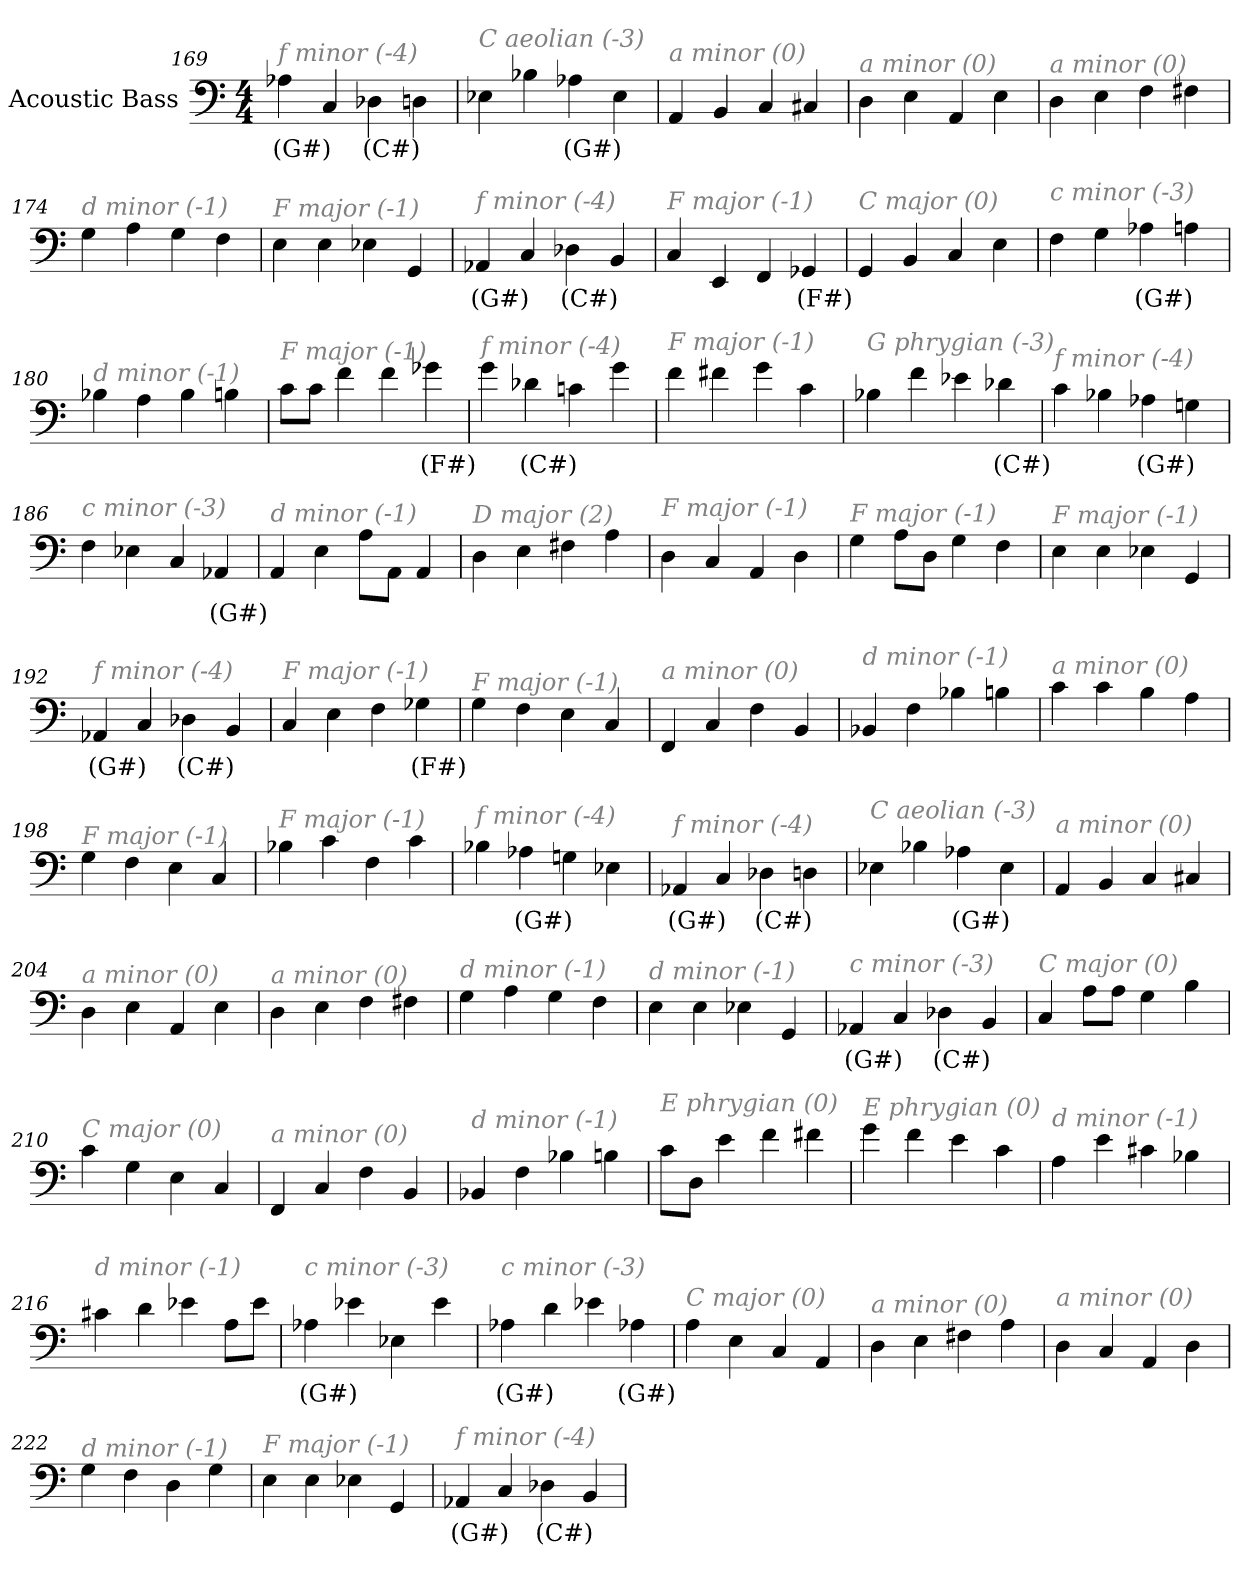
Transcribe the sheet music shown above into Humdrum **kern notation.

**kern	**text
*part1	*part1
*staff1	*staff1
*I"Acoustic Bass	*
*clefF4	*
*ITrd7c12	*
*k[]	*
*C:	*
*M4/4	*
=169	=169
!LO:TX:i:color=#808080:t=f minor (-4)	!
4AA-Xi	(G#)
4CC	.
4DD-Xi	(C#)
4DD	.
=170	=170
!LO:TX:i:color=#808080:t=C aeolian (-3)	!
4EE-X	.
4BB-X	.
4AA-Xi	(G#)
4EE-	.
=171	=171
!LO:TX:i:color=#808080:t=a minor (0)	!
4AAA	.
4BBB	.
4CC	.
4CC#X	.
=172	=172
!LO:TX:i:color=#808080:t=a minor (0)	!
4DD	.
4EE	.
4AAA	.
4EE	.
=173	=173
!LO:TX:i:color=#808080:t=a minor (0)	!
4DD	.
4EE	.
4FF	.
4FF#X	.
=174	=174
!LO:TX:i:color=#808080:t=d minor (-1)	!
4GG	.
4AA	.
4GG	.
4FF	.
=175	=175
!LO:TX:i:color=#808080:t=F major (-1)	!
4EE	.
4EE	.
4EE-X	.
4GGG	.
=176	=176
!LO:TX:i:color=#808080:t=f minor (-4)	!
4AAA-Xi	(G#)
4CC	.
4DD-Xi	(C#)
4BBB	.
=177	=177
!LO:TX:i:color=#808080:t=F major (-1)	!
4CC	.
4EEE	.
4FFF	.
4GGG-Xi	(F#)
=178	=178
!LO:TX:i:color=#808080:t=C major (0)	!
4GGG	.
4BBB	.
4CC	.
4EE	.
=179	=179
!LO:TX:i:color=#808080:t=c minor (-3)	!
4FF	.
4GG	.
4AA-Xi	(G#)
4AA	.
=180	=180
!LO:TX:i:color=#808080:t=d minor (-1)	!
4BB-X	.
4AA	.
4BB-	.
4BBn	.
=181	=181
!LO:TX:i:color=#808080:t=F major (-1)	!
8CL	.
8CJ	.
4F	.
4F	.
4G-Xi	(F#)
=182	=182
!LO:TX:i:color=#808080:t=f minor (-4)	!
4G	.
4D-Xi	(C#)
4Cn	.
4G	.
=183	=183
!LO:TX:i:color=#808080:t=F major (-1)	!
4F	.
4F#X	.
4G	.
4C	.
=184	=184
!LO:TX:i:color=#808080:t=G phrygian (-3)	!
4BB-X	.
4F	.
4E-X	.
4D-Xi	(C#)
=185	=185
!LO:TX:i:color=#808080:t=f minor (-4)	!
4C	.
4BB-X	.
4AA-Xi	(G#)
4GGn	.
=186	=186
!LO:TX:i:color=#808080:t=c minor (-3)	!
4FF	.
4EE-X	.
4CC	.
4AAA-Xi	(G#)
=187	=187
!LO:TX:i:color=#808080:t=d minor (-1)	!
4AAA	.
4EE	.
8AAL	.
8AAAJ	.
4AAA	.
=188	=188
!LO:TX:i:color=#808080:t=D major (2)	!
4DD	.
4EE	.
4FF#X	.
4AA	.
=189	=189
!LO:TX:i:color=#808080:t=F major (-1)	!
4DD	.
4CC	.
4AAA	.
4DD	.
=190	=190
!LO:TX:i:color=#808080:t=F major (-1)	!
4GG	.
8AAL	.
8DDJ	.
4GG	.
4FF	.
=191	=191
!LO:TX:i:color=#808080:t=F major (-1)	!
4EE	.
4EE	.
4EE-X	.
4GGG	.
=192	=192
!LO:TX:i:color=#808080:t=f minor (-4)	!
4AAA-Xi	(G#)
4CC	.
4DD-Xi	(C#)
4BBB	.
=193	=193
!LO:TX:i:color=#808080:t=F major (-1)	!
4CC	.
4EE	.
4FF	.
4GG-Xi	(F#)
=194	=194
!LO:TX:i:color=#808080:t=F major (-1)	!
4GG	.
4FF	.
4EE	.
4CC	.
=195	=195
!LO:TX:i:color=#808080:t=a minor (0)	!
4FFF	.
4CC	.
4FF	.
4BBB	.
=196	=196
!LO:TX:i:color=#808080:t=d minor (-1)	!
4BBB-X	.
4FF	.
4BB-X	.
4BBn	.
=197	=197
!LO:TX:i:color=#808080:t=a minor (0)	!
4C	.
4C	.
4BB	.
4AA	.
=198	=198
!LO:TX:i:color=#808080:t=F major (-1)	!
4GG	.
4FF	.
4EE	.
4CC	.
=199	=199
!LO:TX:i:color=#808080:t=F major (-1)	!
4BB-X	.
4C	.
4FF	.
4C	.
=200	=200
!LO:TX:i:color=#808080:t=f minor (-4)	!
4BB-X	.
4AA-Xi	(G#)
4GGn	.
4EE-X	.
=201	=201
!LO:TX:i:color=#808080:t=f minor (-4)	!
4AAA-Xi	(G#)
4CC	.
4DD-Xi	(C#)
4DD	.
=202	=202
!LO:TX:i:color=#808080:t=C aeolian (-3)	!
4EE-X	.
4BB-X	.
4AA-Xi	(G#)
4EE-	.
=203	=203
!LO:TX:i:color=#808080:t=a minor (0)	!
4AAA	.
4BBB	.
4CC	.
4CC#X	.
=204	=204
!LO:TX:i:color=#808080:t=a minor (0)	!
4DD	.
4EE	.
4AAA	.
4EE	.
=205	=205
!LO:TX:i:color=#808080:t=a minor (0)	!
4DD	.
4EE	.
4FF	.
4FF#X	.
=206	=206
!LO:TX:i:color=#808080:t=d minor (-1)	!
4GG	.
4AA	.
4GG	.
4FF	.
=207	=207
!LO:TX:i:color=#808080:t=d minor (-1)	!
4EE	.
4EE	.
4EE-X	.
4GGG	.
=208	=208
!LO:TX:i:color=#808080:t=c minor (-3)	!
4AAA-Xi	(G#)
4CC	.
4DD-Xi	(C#)
4BBB	.
=209	=209
!LO:TX:i:color=#808080:t=C major (0)	!
4CC	.
8AAL	.
8AAJ	.
4GG	.
4BB	.
=210	=210
!LO:TX:i:color=#808080:t=C major (0)	!
4C	.
4GG	.
4EE	.
4CC	.
=211	=211
!LO:TX:i:color=#808080:t=a minor (0)	!
4FFF	.
4CC	.
4FF	.
4BBB	.
=212	=212
!LO:TX:i:color=#808080:t=d minor (-1)	!
4BBB-X	.
4FF	.
4BB-X	.
4BBn	.
=213	=213
!LO:TX:i:color=#808080:t=E phrygian (0)	!
8CL	.
8DDJ	.
4E	.
4F	.
4F#X	.
=214	=214
!LO:TX:i:color=#808080:t=E phrygian (0)	!
4G	.
4F	.
4E	.
4C	.
=215	=215
!LO:TX:i:color=#808080:t=d minor (-1)	!
4AA	.
4E	.
4C#X	.
4BB-X	.
=216	=216
!LO:TX:i:color=#808080:t=d minor (-1)	!
4C#X	.
4D	.
4E-X	.
8AAL	.
8E-J	.
=217	=217
!LO:TX:i:color=#808080:t=c minor (-3)	!
4AA-Xi	(G#)
4E-X	.
4EE-X	.
4E-	.
=218	=218
!LO:TX:i:color=#808080:t=c minor (-3)	!
4AA-Xi	(G#)
4D	.
4E-X	.
4AA-Xi	(G#)
=219	=219
!LO:TX:i:color=#808080:t=C major (0)	!
4AA	.
4EE	.
4CC	.
4AAA	.
=220	=220
!LO:TX:i:color=#808080:t=a minor (0)	!
4DD	.
4EE	.
4FF#X	.
4AA	.
=221	=221
!LO:TX:i:color=#808080:t=a minor (0)	!
4DD	.
4CC	.
4AAA	.
4DD	.
=222	=222
!LO:TX:i:color=#808080:t=d minor (-1)	!
4GG	.
4FF	.
4DD	.
4GG	.
=223	=223
!LO:TX:i:color=#808080:t=F major (-1)	!
4EE	.
4EE	.
4EE-X	.
4GGG	.
=224	=224
!LO:TX:i:color=#808080:t=f minor (-4)	!
4AAA-Xi	(G#)
4CC	.
4DD-Xi	(C#)
4BBB	.
=	=
*-	*-
